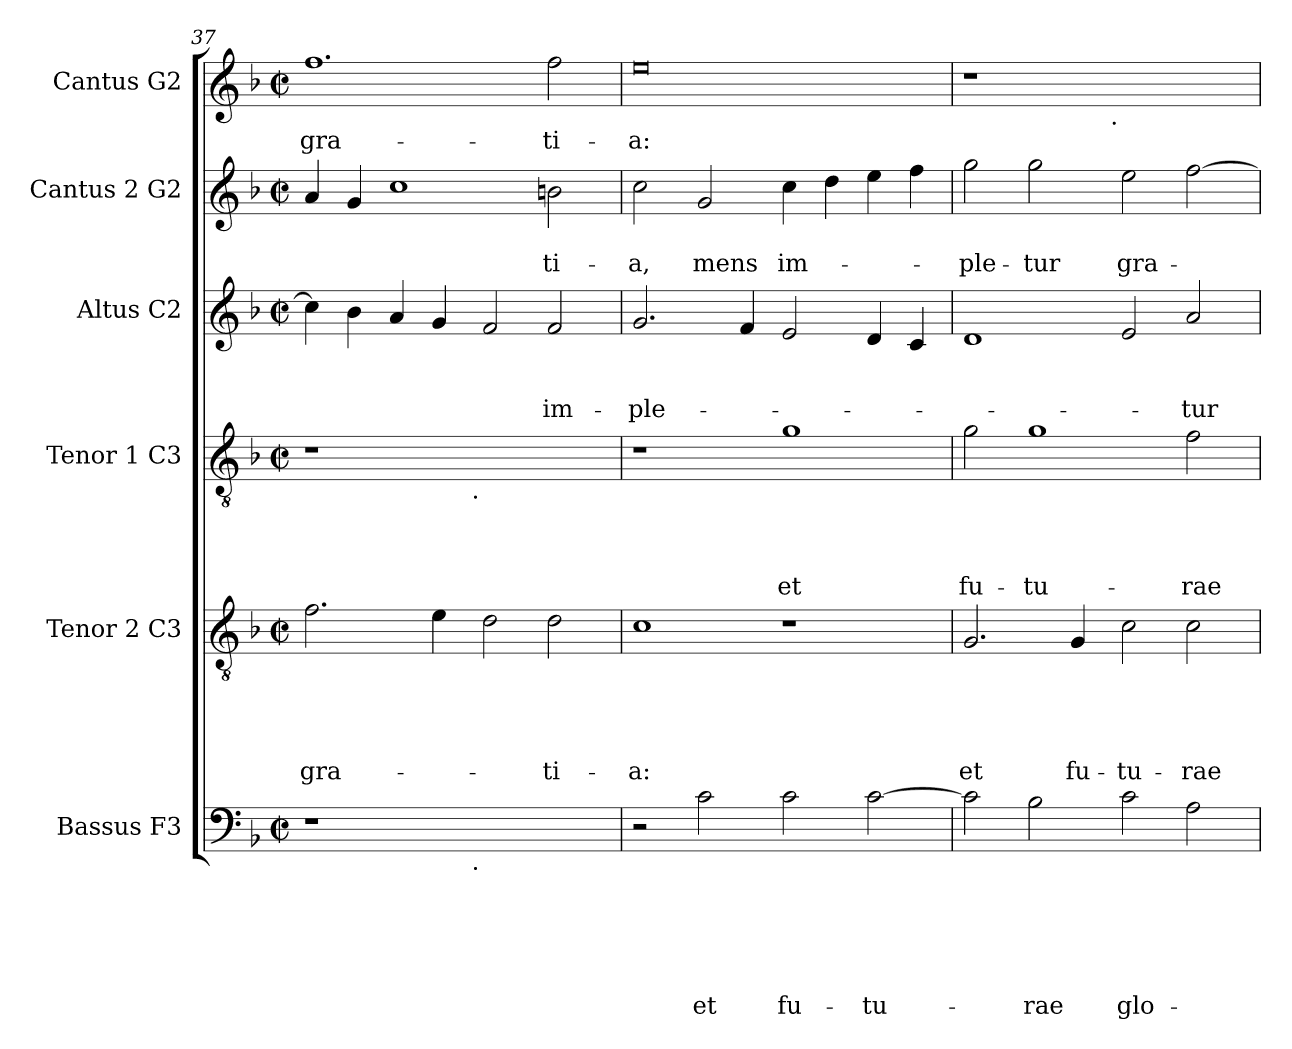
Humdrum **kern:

**kern	**text	**text	**text	**text	**text	**text	**kern	**text	**text	**text	**text	**text	**kern	**text	**text	**text	**text	**kern	**text	**text	**text	**kern	**text	**text	**kern	**text
*part6	*part6	*part6	*part6	*part6	*part6	*part6	*part5	*part5	*part5	*part5	*part5	*part5	*part4	*part4	*part4	*part4	*part4	*part3	*part3	*part3	*part3	*part2	*part2	*part2	*part1	*part1
*staff6	*staff6	*staff6	*staff6	*staff6	*staff6	*staff6	*staff5	*staff5	*staff5	*staff5	*staff5	*staff5	*staff4	*staff4	*staff4	*staff4	*staff4	*staff3	*staff3	*staff3	*staff3	*staff2	*staff2	*staff2	*staff1	*staff1
*I"Bassus F3	*	*	*	*	*	*	*I"Tenor 2 C3	*	*	*	*	*	*I"Tenor 1 C3	*	*	*	*	*I"Altus C2	*	*	*	*I"Cantus 2 G2	*	*	*I"Cantus G2	*
*clefF4	*	*	*	*	*	*	*clefGv2	*	*	*	*	*	*clefGv2	*	*	*	*	*clefG2	*	*	*	*clefG2	*	*	*clefG2	*
*k[b-]	*	*	*	*	*	*	*k[b-]	*	*	*	*	*	*k[b-]	*	*	*	*	*k[b-]	*	*	*	*k[b-]	*	*	*k[b-]	*
*F:	*	*	*	*	*	*	*F:	*	*	*	*	*	*F:	*	*	*	*	*F:	*	*	*	*F:	*	*	*F:	*
*M2/2	*	*	*	*	*	*	*M2/2	*	*	*	*	*	*M2/2	*	*	*	*	*M2/2	*	*	*	*M2/2	*	*	*M2/2	*
*met(c|)	*	*	*	*	*	*	*met(c|)	*	*	*	*	*	*met(c|)	*	*	*	*	*met(c|)	*	*	*	*met(c|)	*	*	*met(c|)	*
=37	=37	=37	=37	=37	=37	=37	=37	=37	=37	=37	=37	=37	=37	=37	=37	=37	=37	=37	=37	=37	=37	=37	=37	=37	=37	=37
!	!	!	!	!	!	!	!	!	!	!	!	!LO:LY:b	!	!	!	!	!	!	!	!	!	!	!	!	!	!LO:LY:b
*^	*	*	*	*	*	*	*	*	*	*	*	*	*^	*	*	*	*	*	*	*	*	*	*	*	*	*
1r	2ryy	.	.	.	.	.	.	2.f\	.	.	.	.	gra-	1r	2ryy	.	.	.	.	4cc\]	.	.	.	4a/	.	.	1.ff	gra-
.	.	.	.	.	.	.	.	.	.	.	.	.	.	.	.	.	.	.	.	4b-\	.	.	.	4g/	.	.	.	.
.	4...ryy	.	.	.	.	.	.	.	.	.	.	.	.	.	4...ryy	.	.	.	.	4a/	.	.	.	1cc	.	.	.	.
.	.	.	.	.	.	.	.	4e\	.	.	.	.	.	.	.	.	.	.	.	4g/	.	.	.	.	.	.	.	.
!	!	!	!	!	!	!	!	!	!	!	!	!	!	!	!LO:TX:b:t=.	!	!	!	!	!	!	!	!	!	!	!	!	!
!	!LO:TX:b:t=.	!	!	!	!	!	!	!	!	!	!	!	!	!	!	!	!	!	!	!	!	!	!	!	!	!	!	!
.	1ryy	.	.	.	.	.	.	.	.	.	.	.	.	.	1ryy	.	.	.	.	.	.	.	.	.	.	.	.	.
1ryy	.	.	.	.	.	.	.	2d\	.	.	.	.	.	1ryy	.	.	.	.	.	2f/	.	.	.	.	.	.	.	.
!	!	!	!	!	!	!	!	!	!	!	!	!	!LO:LY:b	!	!	!	!	!	!	!	!	!	!LO:LY:b	!	!	!LO:LY:b	!	!LO:LY:b
.	.	.	.	.	.	.	.	2d\	.	.	.	.	-ti-	.	.	.	.	.	.	2f/	.	.	im-	2bn\	.	-ti-	2ff\	-ti-
.	32ryy	.	.	.	.	.	.	.	.	.	.	.	.	.	32ryy	.	.	.	.	.	.	.	.	.	.	.	.	.
=38	=38	=38	=38	=38	=38	=38	=38	=38	=38	=38	=38	=38	=38	=38	=38	=38	=38	=38	=38	=38	=38	=38	=38	=38	=38	=38	=38	=38
!	!	!	!	!	!	!	!	!	!	!	!	!	!LO:LY:b:rj	!	!	!	!	!	!	!	!	!	!LO:LY:b	!	!	!LO:LY:b	!	!LO:LY:b:rj
*v	*v	*	*	*	*	*	*	*	*	*	*	*	*	*v	*v	*	*	*	*	*	*	*	*	*	*	*	*	*
2r	.	.	.	.	.	.	1c	.	.	.	.	-a:	1r	.	.	.	.	2.g/	.	.	-ple-	2cc\	.	-a,	0ee	-a:
!	!	!	!	!	!	!LO:LY:b	!	!	!	!	!	!	!	!	!	!	!	!	!	!	!	!	!	!LO:LY:b	!	!
2c\	.	.	.	.	.	et	.	.	.	.	.	.	.	.	.	.	.	.	.	.	.	2g/	.	mens	.	.
.	.	.	.	.	.	.	.	.	.	.	.	.	.	.	.	.	.	4f/	.	.	.	.	.	.	.	.
!	!	!	!	!	!	!LO:LY:b	!	!	!	!	!	!	!	!	!	!	!LO:LY:b	!	!	!	!	!	!	!LO:LY:b	!	!
2c\	.	.	.	.	.	fu-	1r	.	.	.	.	.	1g	.	.	.	et	2e/	.	.	.	4cc\	.	im-	.	.
.	.	.	.	.	.	.	.	.	.	.	.	.	.	.	.	.	.	.	.	.	.	4dd\	.	.	.	.
!	!	!	!	!	!	!LO:LY:b	!	!	!	!	!	!	!	!	!	!	!	!	!	!	!	!	!	!	!	!
[>2c\	.	.	.	.	.	-tu-	.	.	.	.	.	.	.	.	.	.	.	4d/	.	.	.	4ee\	.	.	.	.
.	.	.	.	.	.	.	.	.	.	.	.	.	.	.	.	.	.	4c/	.	.	.	4ff\	.	.	.	.
=39	=39	=39	=39	=39	=39	=39	=39	=39	=39	=39	=39	=39	=39	=39	=39	=39	=39	=39	=39	=39	=39	=39	=39	=39	=39	=39
!	!	!	!	!	!	!	!	!	!	!	!	!LO:LY:b	!	!	!	!	!LO:LY:b	!	!	!	!	!	!	!LO:LY:b	!	!
*	*	*	*	*	*	*	*	*	*	*	*	*	*	*	*	*	*	*	*	*	*	*	*	*	*^	*
2c\]	.	.	.	.	.	.	2.G/	.	.	.	.	et	2g\	.	.	.	fu-	1d	.	.	.	2gg\	.	-ple-	1r	2ryy	.
!	!	!	!	!	!	!LO:LY:b	!	!	!	!	!	!	!	!	!	!	!LO:LY:b	!	!	!	!	!	!	!LO:LY:b	!	!	!
2B-\	.	.	.	.	.	-rae	.	.	.	.	.	.	1g	.	.	.	-tu-	.	.	.	.	2gg\	.	-tur	.	4...ryy	.
!	!	!	!	!	!	!	!	!	!	!	!	!LO:LY:b	!	!	!	!	!	!	!	!	!	!	!	!	!	!	!
.	.	.	.	.	.	.	4G/	.	.	.	.	fu-	.	.	.	.	.	.	.	.	.	.	.	.	.	.	.
!	!	!	!	!	!	!	!	!	!	!	!	!	!	!	!	!	!	!	!	!	!	!	!	!	!	!LO:TX:b:t=.	!
.	.	.	.	.	.	.	.	.	.	.	.	.	.	.	.	.	.	.	.	.	.	.	.	.	.	1ryy	.
!	!	!	!	!	!	!LO:LY:b	!	!	!	!	!	!LO:LY:b	!	!	!	!	!	!	!	!	!	!	!	!LO:LY:b	!	!	!
2c\	.	.	.	.	.	glo-	2c\	.	.	.	.	-tu-	.	.	.	.	.	2e/	.	.	.	2ee\	.	gra-	1ryy	.	.
!	!	!	!	!	!	!	!	!	!	!	!	!LO:LY:b	!	!	!	!	!LO:LY:b	!	!	!	!LO:LY:b	!	!	!	!	!	!
2A\	.	.	.	.	.	.	2c\	.	.	.	.	-rae	2f\	.	.	.	-rae	2a/	.	.	-tur	[>2ff\	.	.	.	.	.
.	.	.	.	.	.	.	.	.	.	.	.	.	.	.	.	.	.	.	.	.	.	.	.	.	.	32ryy	.
*	*	*	*	*	*	*	*	*	*	*	*	*	*	*	*	*	*	*	*	*	*	*	*	*	*v	*v	*
=	=	=	=	=	=	=	=	=	=	=	=	=	=	=	=	=	=	=	=	=	=	=	=	=	=	=
*-	*-	*-	*-	*-	*-	*-	*-	*-	*-	*-	*-	*-	*-	*-	*-	*-	*-	*-	*-	*-	*-	*-	*-	*-	*-	*-
